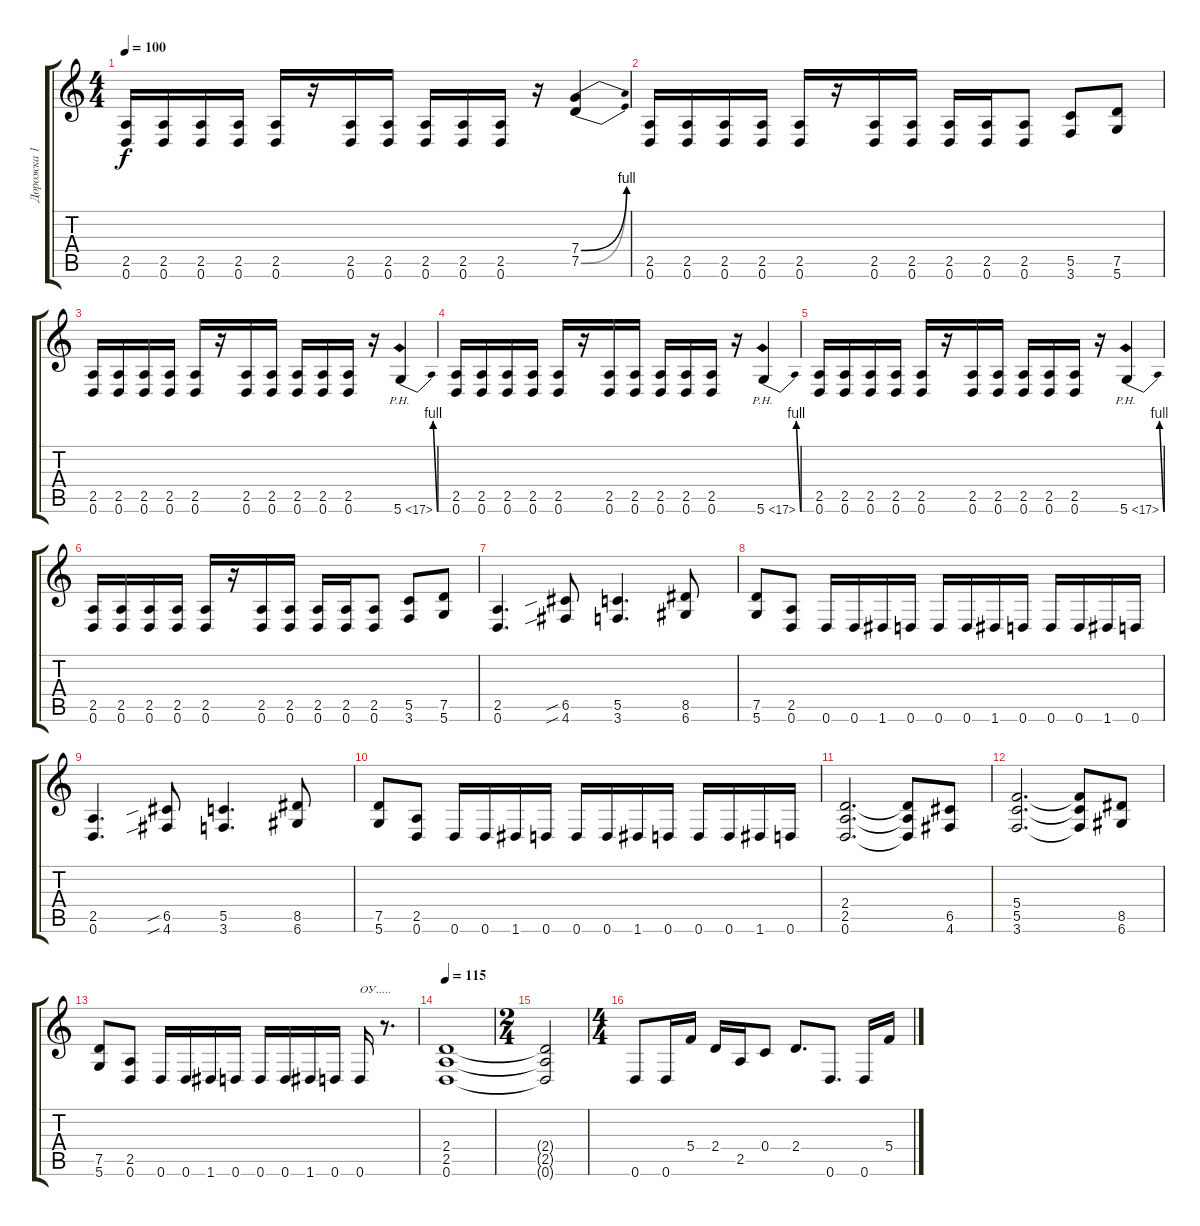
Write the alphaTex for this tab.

\track ("Дорожка 1" "Дорожка 1") {instrument distortionguitar}
\staff {score tabs}
\tuning (D4 A3 F3 C3 G2 D2) {hide}
\ts (4 4)
\tempo 100
\clef g2
\ks c
(2.5 0.6).16{dy f} (2.5 0.6).16 (2.5 0.6).16 (2.5 0.6).16 (2.5 0.6).16 r.16 (2.5 0.6).16 (2.5 0.6).16 (2.5 0.6).16 (2.5 0.6).16 (2.5 0.6).16 r.16 (7.4{be (bend 0 0 60 4)} 7.5{be (bend 0 0 60 4)}).4 |
(2.5 0.6).16 (2.5 0.6).16 (2.5 0.6).16 (2.5 0.6).16 (2.5 0.6).16 r.16 (2.5 0.6).16 (2.5 0.6).16 (2.5 0.6).16 (2.5 0.6).16 (2.5 0.6).8 (5.5 3.6).8 (7.5 5.6).8 |
(2.5 0.6).16 (2.5 0.6).16 (2.5 0.6).16 (2.5 0.6).16 (2.5 0.6).16 r.16 (2.5 0.6).16 (2.5 0.6).16 (2.5 0.6).16 (2.5 0.6).16 (2.5 0.6).16 r.16 5.6{be (bend 0 0 60 4) ph 12}.4 |
(2.5 0.6).16 (2.5 0.6).16 (2.5 0.6).16 (2.5 0.6).16 (2.5 0.6).16 r.16 (2.5 0.6).16 (2.5 0.6).16 (2.5 0.6).16 (2.5 0.6).16 (2.5 0.6).16 r.16 5.6{be (bend 0 0 60 4) ph 12}.4 |
(2.5 0.6).16 (2.5 0.6).16 (2.5 0.6).16 (2.5 0.6).16 (2.5 0.6).16 r.16 (2.5 0.6).16 (2.5 0.6).16 (2.5 0.6).16 (2.5 0.6).16 (2.5 0.6).16 r.16 5.6{be (bend 0 0 60 4) ph 12}.4 |
(2.5 0.6).16 (2.5 0.6).16 (2.5 0.6).16 (2.5 0.6).16 (2.5 0.6).16 r.16 (2.5 0.6).16 (2.5 0.6).16 (2.5 0.6).16 (2.5 0.6).16 (2.5 0.6).8 (5.5 3.6).8 (7.5 5.6).8 |
(2.5 0.6).4{d} (6.5{sib} 4.6{sib}).8 (5.5 3.6).4{d} (8.5 6.6).8 |
(7.5 5.6).8 (2.5 0.6).8 0.6.16 0.6.16 1.6.16 0.6.16 0.6.16 0.6.16 1.6.16 0.6.16 0.6.16 0.6.16 1.6.16 0.6.16 |
(2.5 0.6).4{d} (6.5{sib} 4.6{sib}).8 (5.5 3.6).4{d} (8.5 6.6).8 |
(7.5 5.6).8 (2.5 0.6).8 0.6.16 0.6.16 1.6.16 0.6.16 0.6.16 0.6.16 1.6.16 0.6.16 0.6.16 0.6.16 1.6.16 0.6.16 |
(2.4 2.5 0.6).2{d} (2.4{t} 2.5{t} 0.6{t}).8 (6.5 4.6).8 |
(5.4 5.5 3.6).2{d} (5.4{t} 5.5{t} 3.6{t}).8 (8.5 6.6).8 |
(7.5 5.6).8 (2.5 0.6).8 0.6.16 0.6.16 1.6.16 0.6.16 0.6.16 0.6.16 1.6.16 0.6.16 0.6.16{txt "ОУ....."} r.8{d} |
\tempo 115
(2.4 2.5 0.6).1 |
\ts (2 4)
(2.4{t} 2.5{t} 0.6{t}).2 |
\ts (4 4)
0.6.8 0.6.16 5.4.16 2.4.16 2.5.16 0.4.8 2.4.8{d} 0.6.8{d} 0.6.16 5.4.16
